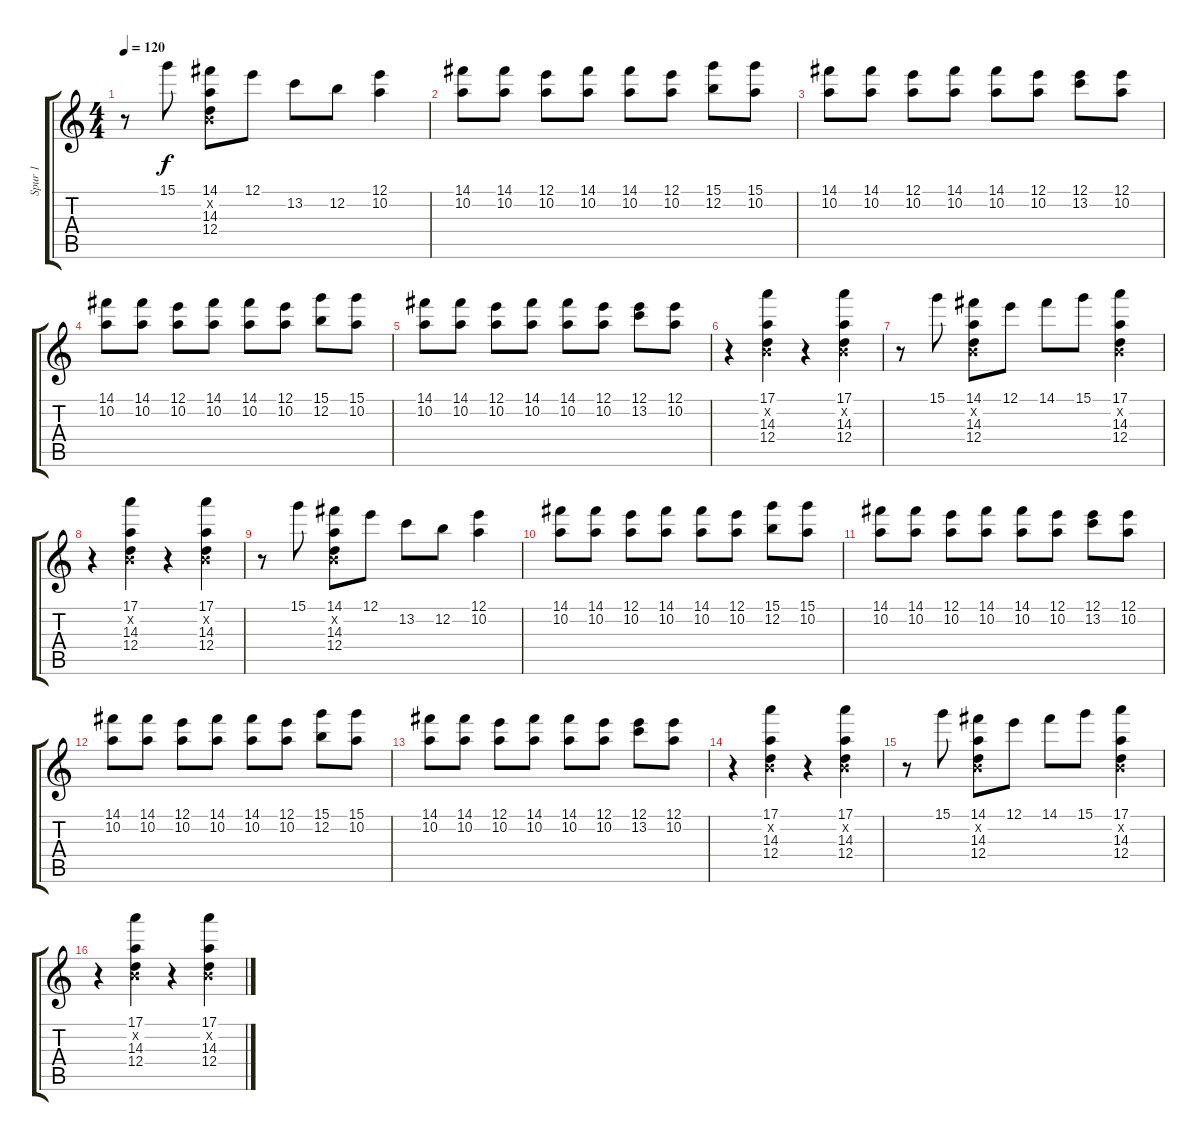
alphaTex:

\track ("Spur 1" "Spur 1") {instrument acousticguitarsteel}
\staff {score tabs}
\tuning (E4 B3 G3 D3 A2 E2) {hide}
\ts (4 4)
\tempo 120
\clef g2
\ks c
r.8{dy f} 15.1.8 (14.1 0.2{x} 14.3 12.4).8 12.1.8 13.2.8 12.2.8 (12.1 10.2).4 |
(14.1 10.2).8 (14.1 10.2).8 (12.1 10.2).8 (14.1 10.2).8 (14.1 10.2).8 (12.1 10.2).8 (15.1 12.2).8 (15.1 10.2).8 |
(14.1 10.2).8 (14.1 10.2).8 (12.1 10.2).8 (14.1 10.2).8 (14.1 10.2).8 (12.1 10.2).8 (12.1 13.2).8 (12.1 10.2).8 |
(14.1 10.2).8 (14.1 10.2).8 (12.1 10.2).8 (14.1 10.2).8 (14.1 10.2).8 (12.1 10.2).8 (15.1 12.2).8 (15.1 10.2).8 |
(14.1 10.2).8 (14.1 10.2).8 (12.1 10.2).8 (14.1 10.2).8 (14.1 10.2).8 (12.1 10.2).8 (12.1 13.2).8 (12.1 10.2).8 |
r.4 (17.1 0.2{x} 14.3 12.4).4 r.4 (17.1 0.2{x} 14.3 12.4).4 |
r.8 15.1.8 (14.1 0.2{x} 14.3 12.4).8 12.1.8 14.1.8 15.1.8 (17.1 0.2{x} 14.3 12.4).4 |
r.4 (17.1 0.2{x} 14.3 12.4).4 r.4 (17.1 0.2{x} 14.3 12.4).4 |
r.8 15.1.8 (14.1 0.2{x} 14.3 12.4).8 12.1.8 13.2.8 12.2.8 (12.1 10.2).4 |
(14.1 10.2).8 (14.1 10.2).8 (12.1 10.2).8 (14.1 10.2).8 (14.1 10.2).8 (12.1 10.2).8 (15.1 12.2).8 (15.1 10.2).8 |
(14.1 10.2).8 (14.1 10.2).8 (12.1 10.2).8 (14.1 10.2).8 (14.1 10.2).8 (12.1 10.2).8 (12.1 13.2).8 (12.1 10.2).8 |
(14.1 10.2).8 (14.1 10.2).8 (12.1 10.2).8 (14.1 10.2).8 (14.1 10.2).8 (12.1 10.2).8 (15.1 12.2).8 (15.1 10.2).8 |
(14.1 10.2).8 (14.1 10.2).8 (12.1 10.2).8 (14.1 10.2).8 (14.1 10.2).8 (12.1 10.2).8 (12.1 13.2).8 (12.1 10.2).8 |
r.4 (17.1 0.2{x} 14.3 12.4).4 r.4 (17.1 0.2{x} 14.3 12.4).4 |
r.8 15.1.8 (14.1 0.2{x} 14.3 12.4).8 12.1.8 14.1.8 15.1.8 (17.1 0.2{x} 14.3 12.4).4 |
r.4 (17.1 0.2{x} 14.3 12.4).4 r.4 (17.1 0.2{x} 14.3 12.4).4
